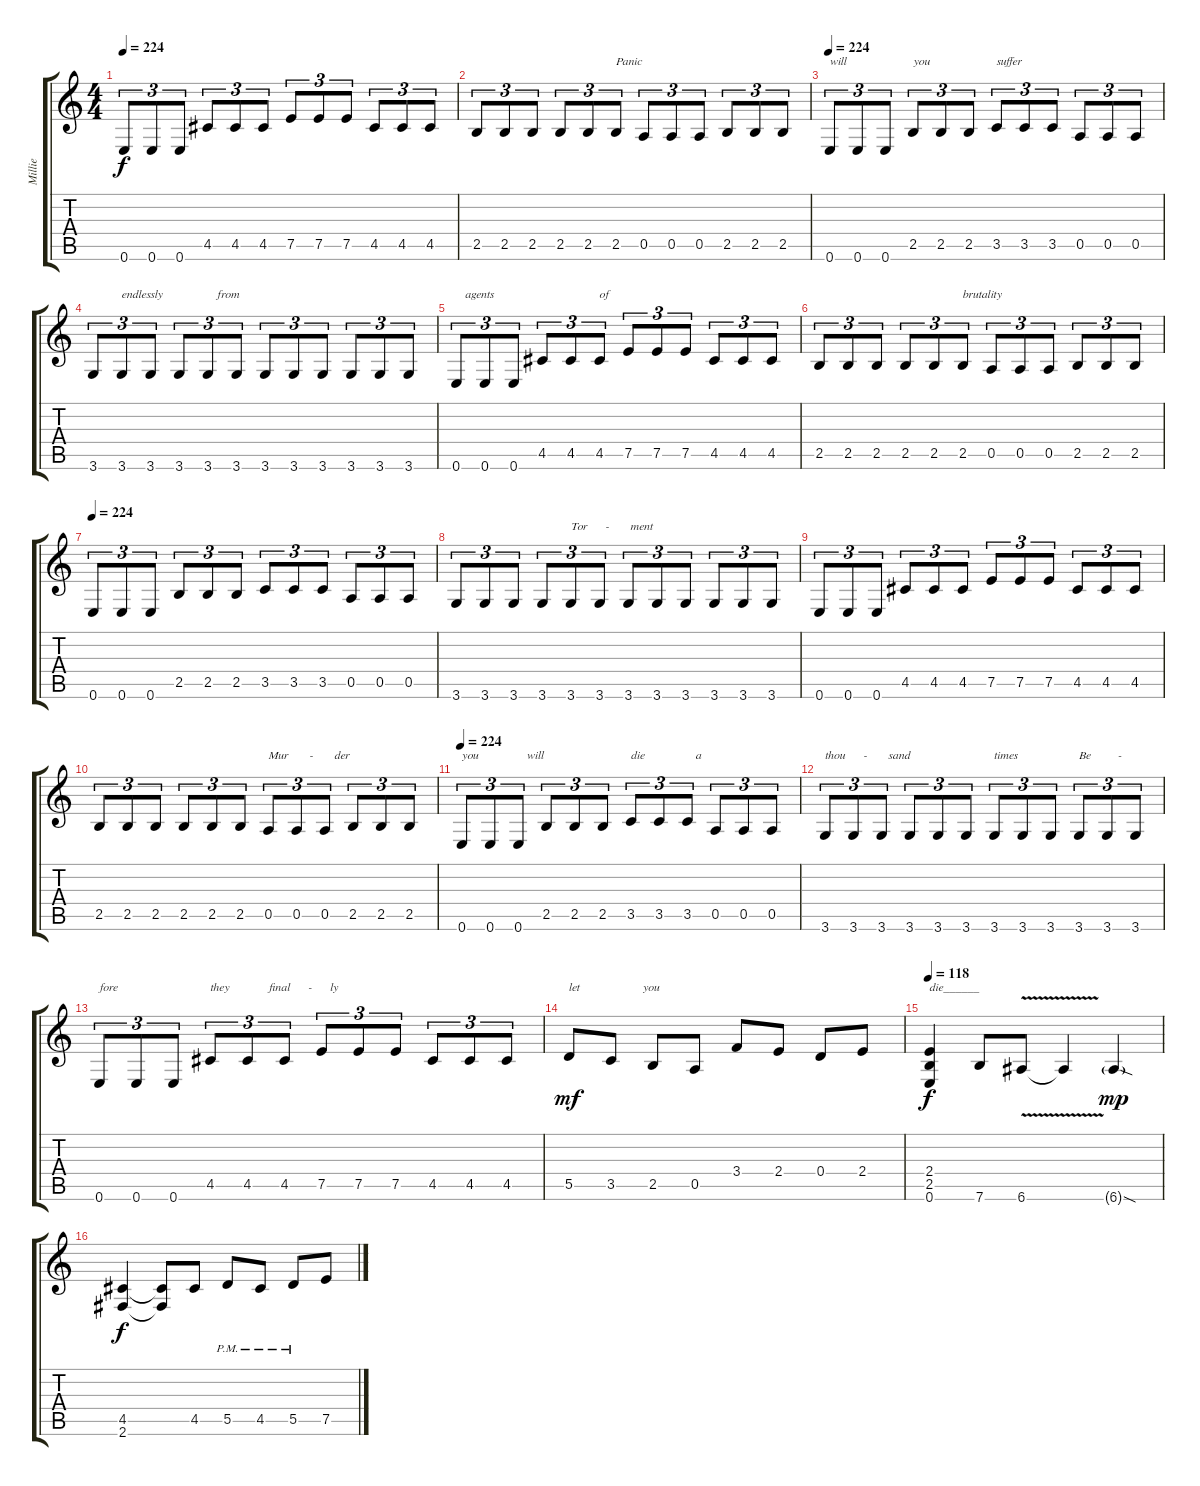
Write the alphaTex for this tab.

\track ("Millie" "Millie") {instrument distortionguitar}
\staff {score tabs}
\tuning (E4 B3 G3 D3 A2 E2) {hide}
\ts (4 4)
\tempo 224
\clef g2
\ks c
0.6.8{tu (3 2) dy f} 0.6.8{tu (3 2)} 0.6.8{tu (3 2)} 4.5.8{tu (3 2)} 4.5.8{tu (3 2)} 4.5.8{tu (3 2)} 7.5.8{tu (3 2)} 7.5.8{tu (3 2)} 7.5.8{tu (3 2)} 4.5.8{tu (3 2)} 4.5.8{tu (3 2)} 4.5.8{tu (3 2)} |
2.5.8{tu (3 2)} 2.5.8{tu (3 2)} 2.5.8{tu (3 2)} 2.5.8{tu (3 2)} 2.5.8{tu (3 2)} 2.5.8{tu (3 2) txt "Panic"} 0.5.8{tu (3 2)} 0.5.8{tu (3 2)} 0.5.8{tu (3 2)} 2.5.8{tu (3 2)} 2.5.8{tu (3 2)} 2.5.8{tu (3 2)} |
\tempo 224
0.6.8{tu (3 2) txt "will"} 0.6.8{tu (3 2)} 0.6.8{tu (3 2)} 2.5.8{tu (3 2) txt "you"} 2.5.8{tu (3 2)} 2.5.8{tu (3 2)} 3.5.8{tu (3 2) txt "suffer"} 3.5.8{tu (3 2)} 3.5.8{tu (3 2)} 0.5.8{tu (3 2)} 0.5.8{tu (3 2)} 0.5.8{tu (3 2)} |
3.6.8{tu (3 2)} 3.6.8{tu (3 2) txt "endlessly                  from"} 3.6.8{tu (3 2)} 3.6.8{tu (3 2)} 3.6.8{tu (3 2)} 3.6.8{tu (3 2)} 3.6.8{tu (3 2)} 3.6.8{tu (3 2)} 3.6.8{tu (3 2)} 3.6.8{tu (3 2)} 3.6.8{tu (3 2)} 3.6.8{tu (3 2)} |
0.6.8{tu (3 2) txt "   agents        "} 0.6.8{tu (3 2)} 0.6.8{tu (3 2)} 4.5.8{tu (3 2)} 4.5.8{tu (3 2)} 4.5.8{tu (3 2) txt "of"} 7.5.8{tu (3 2)} 7.5.8{tu (3 2)} 7.5.8{tu (3 2)} 4.5.8{tu (3 2)} 4.5.8{tu (3 2)} 4.5.8{tu (3 2)} |
2.5.8{tu (3 2)} 2.5.8{tu (3 2)} 2.5.8{tu (3 2)} 2.5.8{tu (3 2)} 2.5.8{tu (3 2)} 2.5.8{tu (3 2) txt "brutality"} 0.5.8{tu (3 2)} 0.5.8{tu (3 2)} 0.5.8{tu (3 2)} 2.5.8{tu (3 2)} 2.5.8{tu (3 2)} 2.5.8{tu (3 2)} |
\tempo 224
0.6.8{tu (3 2)} 0.6.8{tu (3 2)} 0.6.8{tu (3 2)} 2.5.8{tu (3 2)} 2.5.8{tu (3 2)} 2.5.8{tu (3 2)} 3.5.8{tu (3 2)} 3.5.8{tu (3 2)} 3.5.8{tu (3 2)} 0.5.8{tu (3 2)} 0.5.8{tu (3 2)} 0.5.8{tu (3 2)} |
3.6.8{tu (3 2)} 3.6.8{tu (3 2)} 3.6.8{tu (3 2)} 3.6.8{tu (3 2)} 3.6.8{tu (3 2) txt "Tor      -       ment"} 3.6.8{tu (3 2)} 3.6.8{tu (3 2)} 3.6.8{tu (3 2)} 3.6.8{tu (3 2)} 3.6.8{tu (3 2)} 3.6.8{tu (3 2)} 3.6.8{tu (3 2)} |
0.6.8{tu (3 2)} 0.6.8{tu (3 2)} 0.6.8{tu (3 2)} 4.5.8{tu (3 2)} 4.5.8{tu (3 2)} 4.5.8{tu (3 2)} 7.5.8{tu (3 2)} 7.5.8{tu (3 2)} 7.5.8{tu (3 2)} 4.5.8{tu (3 2)} 4.5.8{tu (3 2)} 4.5.8{tu (3 2)} |
2.5.8{tu (3 2)} 2.5.8{tu (3 2)} 2.5.8{tu (3 2)} 2.5.8{tu (3 2)} 2.5.8{tu (3 2)} 2.5.8{tu (3 2)} 0.5.8{tu (3 2) txt "Mur       -       der"} 0.5.8{tu (3 2)} 0.5.8{tu (3 2)} 2.5.8{tu (3 2)} 2.5.8{tu (3 2)} 2.5.8{tu (3 2)} |
\tempo 224
0.6.8{tu (3 2) txt "you                will"} 0.6.8{tu (3 2)} 0.6.8{tu (3 2)} 2.5.8{tu (3 2)} 2.5.8{tu (3 2)} 2.5.8{tu (3 2)} 3.5.8{tu (3 2) txt "die                 a"} 3.5.8{tu (3 2)} 3.5.8{tu (3 2)} 0.5.8{tu (3 2)} 0.5.8{tu (3 2)} 0.5.8{tu (3 2)} |
3.6.8{tu (3 2) txt "thou      -       sand"} 3.6.8{tu (3 2)} 3.6.8{tu (3 2)} 3.6.8{tu (3 2)} 3.6.8{tu (3 2)} 3.6.8{tu (3 2)} 3.6.8{tu (3 2) txt "times"} 3.6.8{tu (3 2)} 3.6.8{tu (3 2)} 3.6.8{tu (3 2) txt "Be         -"} 3.6.8{tu (3 2)} 3.6.8{tu (3 2)} |
0.6.8{tu (3 2) txt "fore"} 0.6.8{tu (3 2)} 0.6.8{tu (3 2)} 4.5.8{tu (3 2) txt "they             final      -      ly"} 4.5.8{tu (3 2)} 4.5.8{tu (3 2)} 7.5.8{tu (3 2)} 7.5.8{tu (3 2)} 7.5.8{tu (3 2)} 4.5.8{tu (3 2)} 4.5.8{tu (3 2)} 4.5.8{tu (3 2)} |
5.5.8{txt "let                     you" dy mf} 3.5.8 2.5.8 0.5.8 3.4.8 2.4.8 0.4.8 2.4.8 |
\tempo 118
(2.4 2.5 0.6).4{txt "die______" dy f} 7.6.8 6.6{v}.8 6.6{t}.4 6.6{sod g}.4{dy mp} |
(4.5 2.6).4{dy f} (4.5{t} 2.6{t}).8 4.5.8 5.5{pm}.8 4.5{pm}.8 5.5{pm}.8 7.5.8
